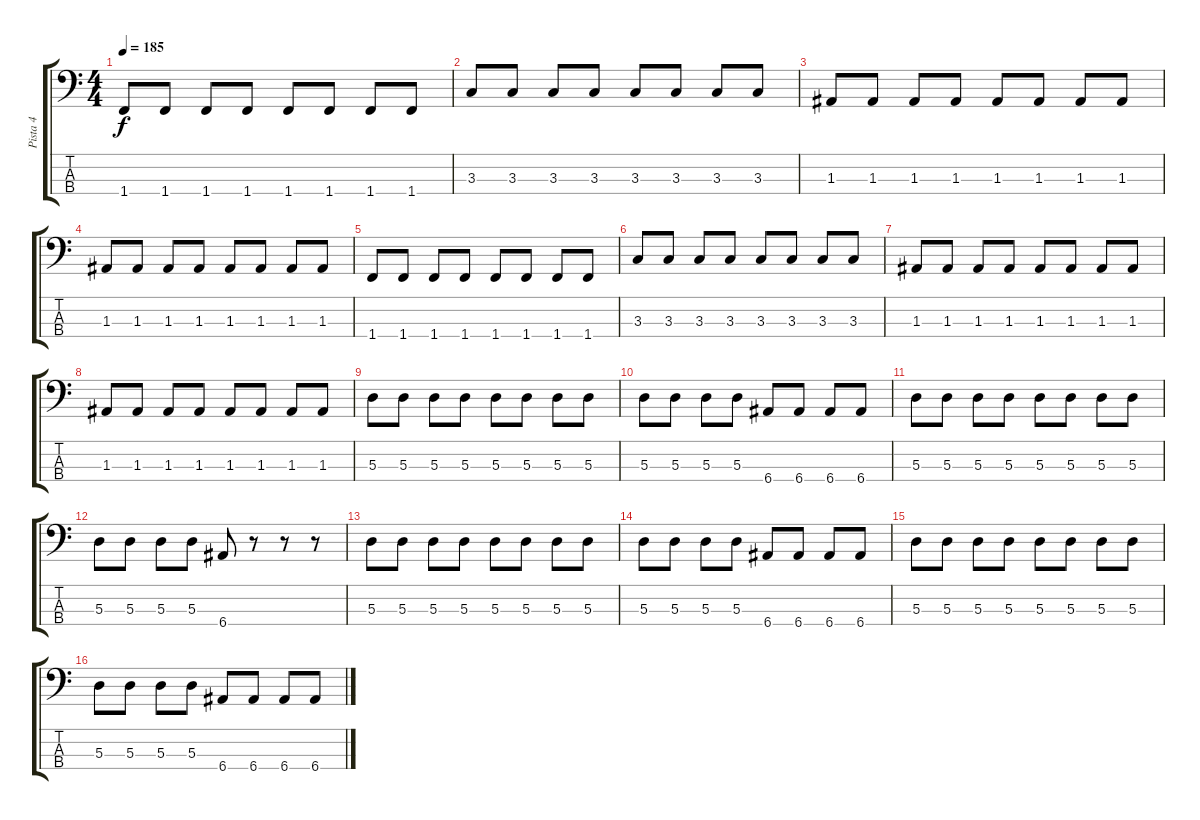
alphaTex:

\track ("Pista 4" "Pista 4") {instrument electricbassfinger}
\staff {score tabs}
\tuning (G2 D2 A1 E1) {hide}
\ts (4 4)
\tempo 185
\clef f4
\ks c
1.4.8{dy f} 1.4.8 1.4.8 1.4.8 1.4.8 1.4.8 1.4.8 1.4.8 |
3.3.8 3.3.8 3.3.8 3.3.8 3.3.8 3.3.8 3.3.8 3.3.8 |
1.3.8 1.3.8 1.3.8 1.3.8 1.3.8 1.3.8 1.3.8 1.3.8 |
1.3.8 1.3.8 1.3.8 1.3.8 1.3.8 1.3.8 1.3.8 1.3.8 |
1.4.8 1.4.8 1.4.8 1.4.8 1.4.8 1.4.8 1.4.8 1.4.8 |
3.3.8 3.3.8 3.3.8 3.3.8 3.3.8 3.3.8 3.3.8 3.3.8 |
1.3.8 1.3.8 1.3.8 1.3.8 1.3.8 1.3.8 1.3.8 1.3.8 |
1.3.8 1.3.8 1.3.8 1.3.8 1.3.8 1.3.8 1.3.8 1.3.8 |
5.3.8 5.3.8 5.3.8 5.3.8 5.3.8 5.3.8 5.3.8 5.3.8 |
5.3.8 5.3.8 5.3.8 5.3.8 6.4.8 6.4.8 6.4.8 6.4.8 |
5.3.8 5.3.8 5.3.8 5.3.8 5.3.8 5.3.8 5.3.8 5.3.8 |
5.3.8 5.3.8 5.3.8 5.3.8 6.4.8 r.8 r.8 r.8 |
5.3.8 5.3.8 5.3.8 5.3.8 5.3.8 5.3.8 5.3.8 5.3.8 |
5.3.8 5.3.8 5.3.8 5.3.8 6.4.8 6.4.8 6.4.8 6.4.8 |
5.3.8 5.3.8 5.3.8 5.3.8 5.3.8 5.3.8 5.3.8 5.3.8 |
5.3.8 5.3.8 5.3.8 5.3.8 6.4.8 6.4.8 6.4.8 6.4.8
